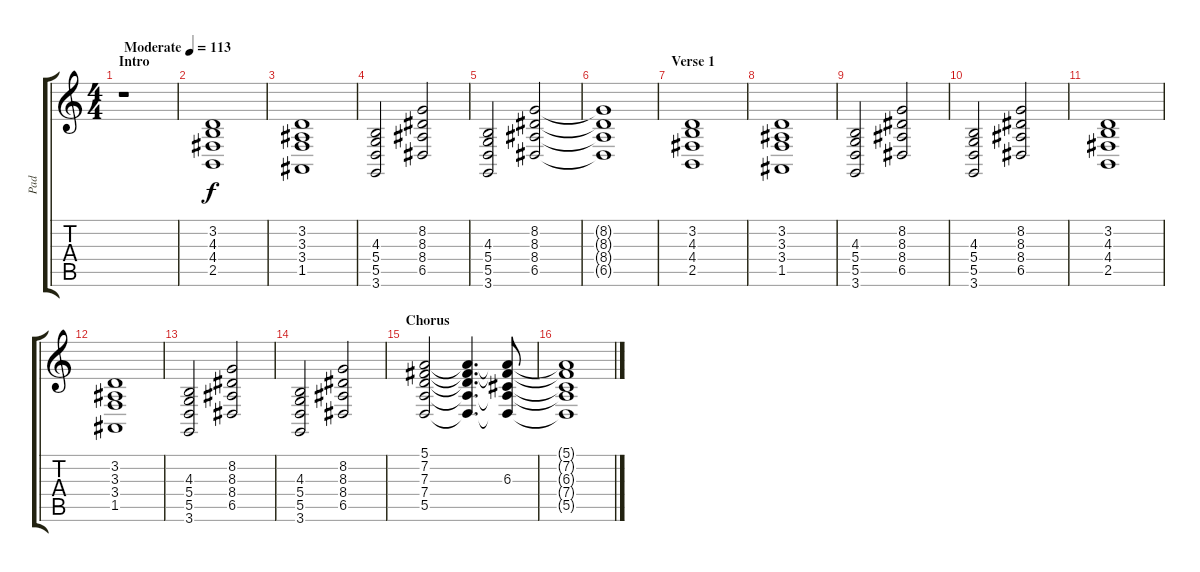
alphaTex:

\track ("Pad" "Pad") {instrument pad3polysynth}
\staff {score tabs}
\tuning (E4 B3 G3 D3 A2 E2) {hide}
\ts (4 4)
\section ("" "Intro")
\tempo (113 "Moderate")
\clef g2
\ks c
r.1{dy f instrument pad3polysynth} |
(3.2 4.3 4.4 2.5).1 |
(3.2 3.3 3.4 1.5).1 |
(4.3 5.4 5.5 3.6).2 (8.2 8.3 8.4 6.5).2 |
(4.3 5.4 5.5 3.6).2 (8.2 8.3 8.4 6.5).2 |
(8.2{t} 8.3{t} 8.4{t} 6.5{t}).1 |
\section ("" "Verse 1")
(3.2 4.3 4.4 2.5).1 |
(3.2 3.3 3.4 1.5).1 |
(4.3 5.4 5.5 3.6).2 (8.2 8.3 8.4 6.5).2 |
(4.3 5.4 5.5 3.6).2 (8.2 8.3 8.4 6.5).2 |
(3.2 4.3 4.4 2.5).1 |
(3.2 3.3 3.4 1.5).1 |
(4.3 5.4 5.5 3.6).2 (8.2 8.3 8.4 6.5).2 |
(4.3 5.4 5.5 3.6).2 (8.2 8.3 8.4 6.5).2 |
\section ("" "Chorus")
(5.1 7.2 7.3 7.4 5.5).2 (5.1{t} 7.2{t} 7.3{t} 7.4{t} 5.5{t}).4{d} (5.1{t} 7.2{t} 6.3 7.4{t} 5.5{t}).8 |
(5.1{t} 7.2{t} 6.3{t} 7.4{t} 5.5{t}).1
